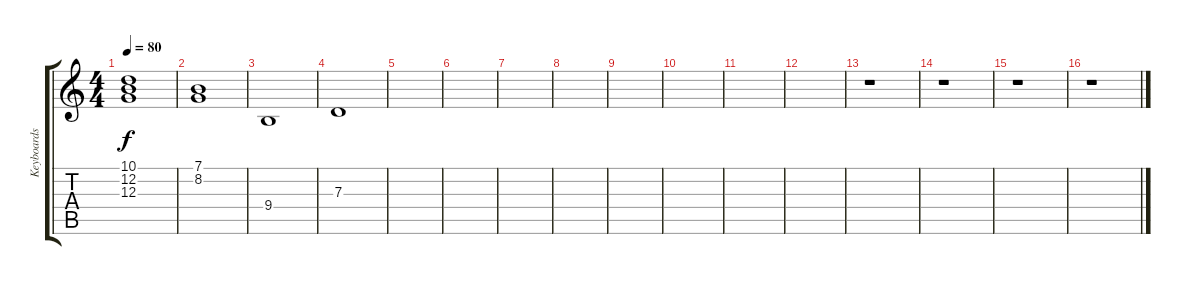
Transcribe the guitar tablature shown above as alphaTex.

\track ("Keyboards" "Keyboards") {instrument pad2warm}
\staff {score tabs}
\tuning (E4 B3 G3 D3 A2 E2) {hide}
\ts (4 4)
\tempo 80
\clef g2
\ks c
(10.1 12.2 12.3).1{dy f} |
(7.1 8.2).1 |
9.4.1 |
7.3.1 |
|
|
|
|
|
|
|
|
r.1 |
r.1 |
r.1 |
r.1
